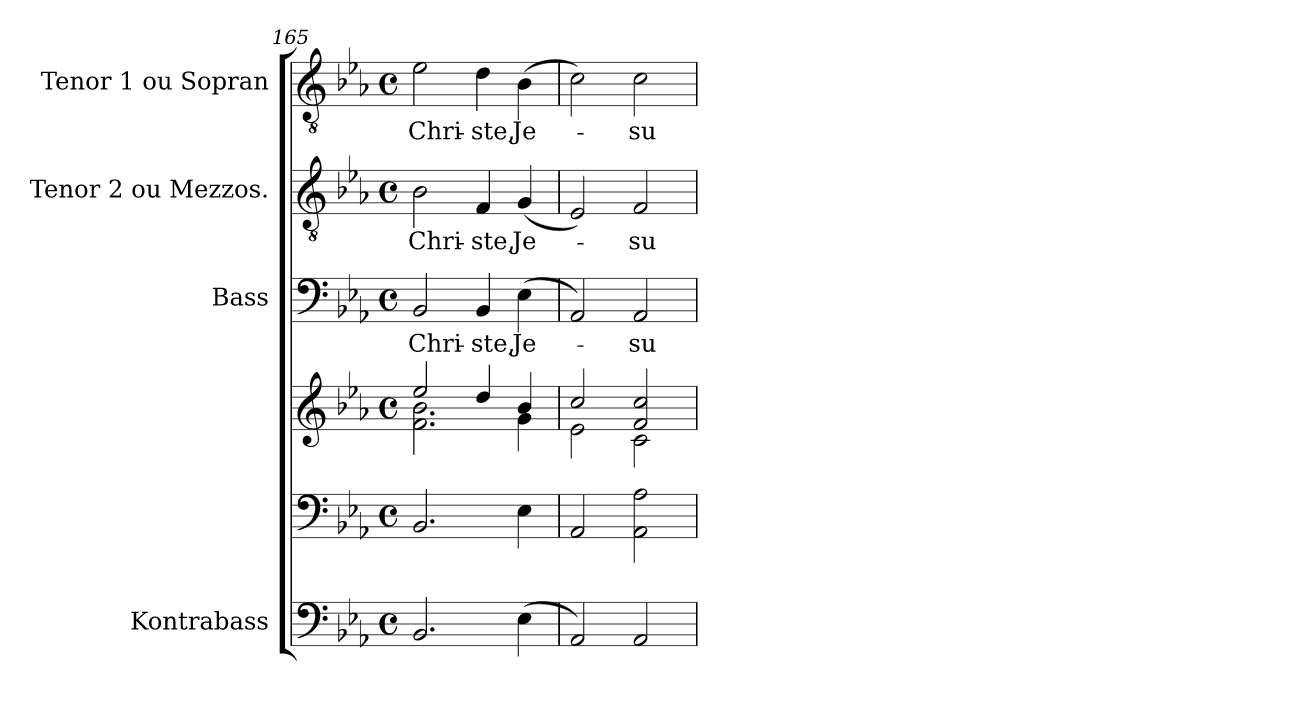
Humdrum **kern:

**kern	**kern	**kern	**kern	**text	**kern	**text	**kern	**text
*part5	*part4	*part4	*part3	*part3	*part2	*part2	*part1	*part1
*staff6	*staff5	*staff4	*staff3	*staff3	*staff2	*staff2	*staff1	*staff1
*I"Kontrabass	*	*	*I"Bass	*	*I"Tenor 2 ou Mezzos.	*	*I"Tenor 1 ou Sopran	*
*I'Kb.	*	*	*	*	*	*	*	*
*clefF4	*clefF4	*clefG2	*clefF4	*	*clefGv2	*	*clefGv2	*
*ITrd7c12	*	*	*	*	*	*	*	*
*k[b-e-a-]	*k[b-e-a-]	*k[b-e-a-]	*k[b-e-a-]	*	*k[b-e-a-]	*	*k[b-e-a-]	*
*E-:	*E-:	*E-:	*E-:	*	*E-:	*	*E-:	*
*M4/4	*M4/4	*M4/4	*M4/4	*	*M4/4	*	*M4/4	*
*met(c)	*met(c)	*met(c)	*met(c)	*	*met(c)	*	*met(c)	*
=165	=165	=165	=165	=165	=165	=165	=165	=165
*	*	*^	*	*	*	*	*	*
!	!	!	!	!	!LO:LY:b	!	!LO:LY:b	!	!LO:LY:b
2.BBB-/	2.BB-/	2ee-/	2.f\ 2.b-\	2BB-/	Chri-	2B-\	Chri-	2e-\	Chri-
!	!	!	!	!	!LO:LY:b	!	!LO:LY:b	!	!LO:LY:b
.	.	4dd/	.	4BB-/	-ste,	4F/	-ste,	4d\	-ste,
!	!	!	!	!	!LO:LY:b	!	!LO:LY:b	!	!LO:LY:b
(>4EE-\	4E-\	4b-/	4g\	(>4E-\	Je-	(<4G/	Je-	(>4B-\	Je-
=166	=166	=166	=166	=166	=166	=166	=166	=166	=166
2AAA-/)	2AA-/	2cc/	2e-\	2AA-/)	.	2E-/)	.	2c\)	.
!	!	!	!	!	!LO:LY:b	!	!LO:LY:b	!	!LO:LY:b
2AAA-/	2AA-\ 2A-\	2f/ 2cc/	2c\	2AA-/	-su	2F/	-su	2c\	-su
*	*	*v	*v	*	*	*	*	*	*
=	=	=	=	=	=	=	=	=
*-	*-	*-	*-	*-	*-	*-	*-	*-
